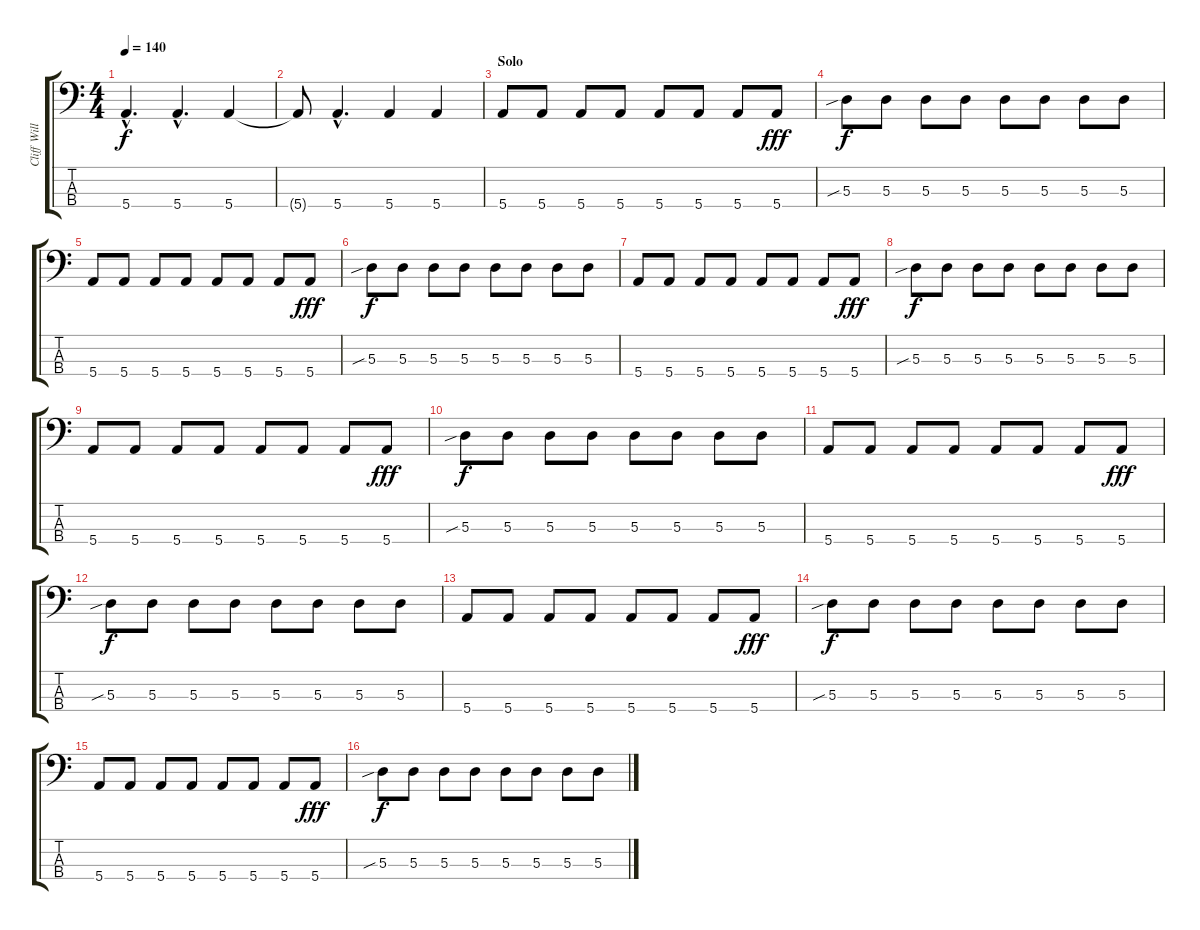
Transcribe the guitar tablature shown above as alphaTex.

\track ("Cliff Williams" "Cliff Will") {instrument electricbasspick}
\staff {score tabs}
\tuning (G2 D2 A1 E1) {hide}
\ts (4 4)
\tempo 140
\clef f4
\ks c
5.4{hac}.4{d dy f} 5.4{hac}.4{d} 5.4.4 |
5.4{t}.8 5.4{hac}.4{d} 5.4.4 5.4.4 |
\section ("" "Solo")
5.4.8 5.4.8 5.4.8 5.4.8 5.4.8 5.4.8 5.4.8 5.4.8{dy fff} |
5.3{sib}.8{dy f} 5.3.8 5.3.8 5.3.8 5.3.8 5.3.8 5.3.8 5.3.8 |
5.4.8 5.4.8 5.4.8 5.4.8 5.4.8 5.4.8 5.4.8 5.4.8{dy fff} |
5.3{sib}.8{dy f} 5.3.8 5.3.8 5.3.8 5.3.8 5.3.8 5.3.8 5.3.8 |
5.4.8 5.4.8 5.4.8 5.4.8 5.4.8 5.4.8 5.4.8 5.4.8{dy fff} |
5.3{sib}.8{dy f} 5.3.8 5.3.8 5.3.8 5.3.8 5.3.8 5.3.8 5.3.8 |
5.4.8 5.4.8 5.4.8 5.4.8 5.4.8 5.4.8 5.4.8 5.4.8{dy fff} |
5.3{sib}.8{dy f} 5.3.8 5.3.8 5.3.8 5.3.8 5.3.8 5.3.8 5.3.8 |
5.4.8 5.4.8 5.4.8 5.4.8 5.4.8 5.4.8 5.4.8 5.4.8{dy fff} |
5.3{sib}.8{dy f} 5.3.8 5.3.8 5.3.8 5.3.8 5.3.8 5.3.8 5.3.8 |
5.4.8 5.4.8 5.4.8 5.4.8 5.4.8 5.4.8 5.4.8 5.4.8{dy fff} |
5.3{sib}.8{dy f} 5.3.8 5.3.8 5.3.8 5.3.8 5.3.8 5.3.8 5.3.8 |
5.4.8 5.4.8 5.4.8 5.4.8 5.4.8 5.4.8 5.4.8 5.4.8{dy fff} |
5.3{sib}.8{dy f} 5.3.8 5.3.8 5.3.8 5.3.8 5.3.8 5.3.8 5.3.8
